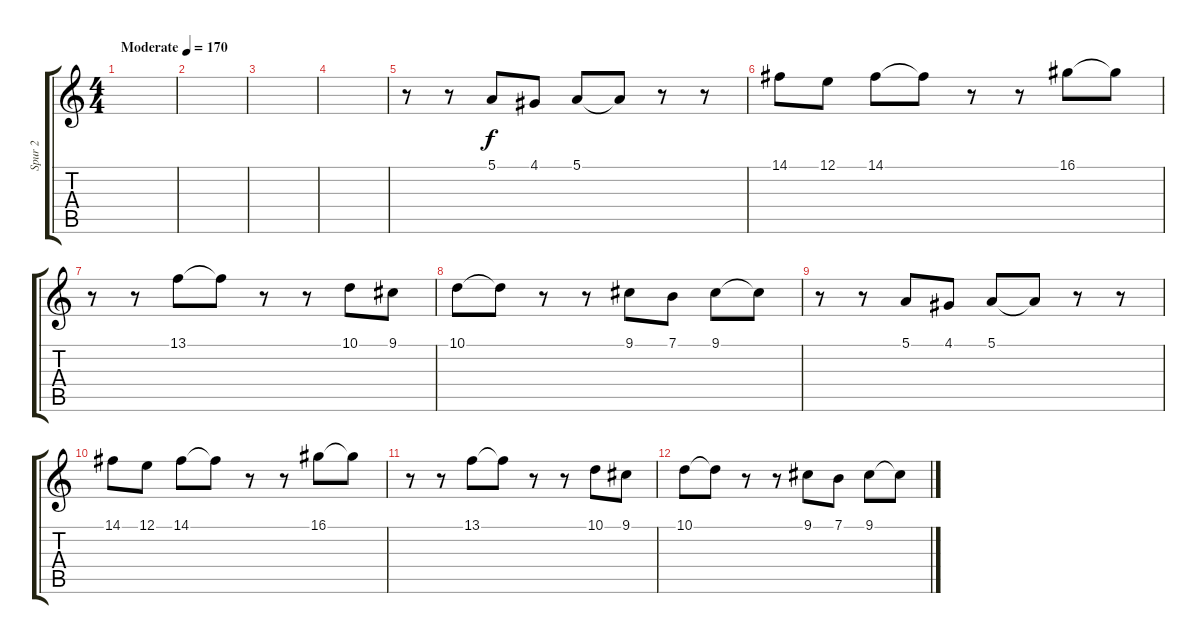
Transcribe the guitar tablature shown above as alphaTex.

\track ("Spur 2" "Spur 2") {instrument acousticgrandpiano}
\staff {score tabs}
\tuning (E4 B3 G3 D3 A2 E2) {hide}
\ts (4 4)
\tempo (170 "Moderate")
\clef g2
\ks c
|
|
|
|
r.8 r.8 5.1.8 4.1.8 5.1.8 5.1{t}.8 r.8 r.8 |
14.1.8 12.1.8 14.1.8 14.1{t}.8 r.8 r.8 16.1.8 16.1{t}.8 |
r.8 r.8 13.1.8 13.1{t}.8 r.8 r.8 10.1.8 9.1.8 |
10.1.8 10.1{t}.8 r.8 r.8 9.1.8 7.1.8 9.1.8 9.1{t}.8 |
r.8 r.8 5.1.8 4.1.8 5.1.8 5.1{t}.8 r.8 r.8 |
14.1.8 12.1.8 14.1.8 14.1{t}.8 r.8 r.8 16.1.8 16.1{t}.8 |
r.8 r.8 13.1.8 13.1{t}.8 r.8 r.8 10.1.8 9.1.8 |
10.1.8 10.1{t}.8 r.8 r.8 9.1.8 7.1.8 9.1.8 9.1{t}.8
